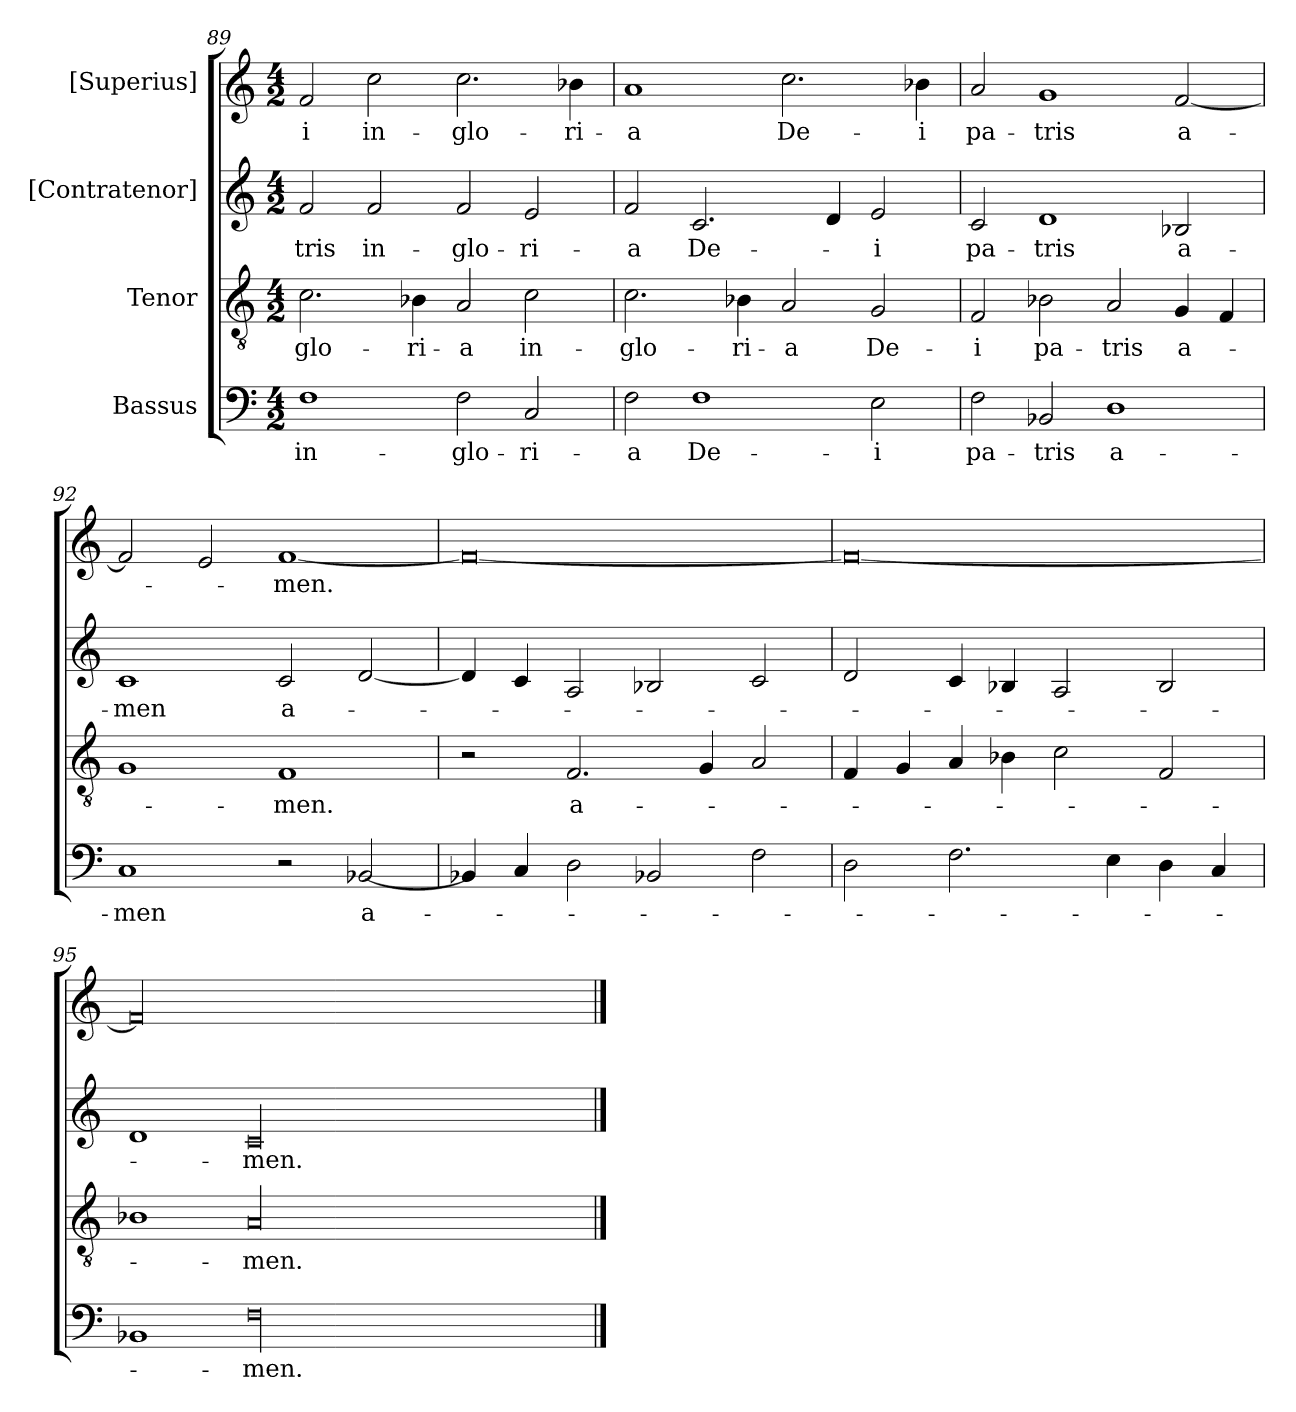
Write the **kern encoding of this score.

**kern	**text	**kern	**text	**kern	**text	**kern	**text
*part4	*part4	*part3	*part3	*part2	*part2	*part1	*part1
*staff4	*staff4	*staff3	*staff3	*staff2	*staff2	*staff1	*staff1
*I"Bassus	*	*I"Tenor	*	*I"[Contratenor]	*	*I"[Superius]	*
*clefF4	*	*clefGv2	*	*clefG2	*	*clefG2	*
*k[]	*	*k[]	*	*k[]	*	*k[]	*
*M4/2	*	*M4/2	*	*M4/2	*	*M4/2	*
=89	=89	=89	=89	=89	=89	=89	=89
1F\	in-	2.c\	glo-	2f/	-tris	2f/	-i
.	.	.	.	2f/	in-	2cc\	in-
.	.	4B-X\	-ri-	.	.	.	.
2F\	glo-	2A/	-a	2f/	glo-	2.cc\	glo-
2C/	-ri-	2c\	in-	2e/	-ri-	.	.
.	.	.	.	.	.	4b-X\	-ri-
=90	=90	=90	=90	=90	=90	=90	=90
2F\	-a	2.c\	glo-	2f/	-a	1a/	-a
1F\	De-	.	.	2.c/	De-	.	.
.	.	4B-X\	-ri-	.	.	.	.
.	.	2A/	-a	.	.	2.cc\	De-
.	.	.	.	4d/	.	.	.
2E\	-i	2G/	De-	2e/	-i	.	.
.	.	.	.	.	.	4b-X\	-i
=91	=91	=91	=91	=91	=91	=91	=91
2F\	pa-	2F/	-i	2c/	pa-	2a/	pa-
2BB-X/	-tris	2B-X\	pa-	1d/	-tris	1g/	-tris
1D\	a-	2A/	-tris	.	.	.	.
.	.	4G/	a-	2B-X/	a-	[2f/	a-
.	.	4F/	.	.	.	.	.
=92	=92	=92	=92	=92	=92	=92	=92
1C/	-men	1G/	.	1c/	-men	2f/]	.
.	.	.	.	.	.	2e/	.
2r	.	1F/	-men.	2c/	a-	[1f/	-men.
[2BB-X/	a-	.	.	[2d/	.	.	.
=93	=93	=93	=93	=93	=93	=93	=93
4BB-X/]	.	2r	.	4d/]	.	0f/_	.
4C/	.	.	.	4c/	.	.	.
2D\	.	2.F/	a-	2A/	.	.	.
2BB-X/	.	.	.	2B-X/	.	.	.
.	.	4G/	.	.	.	.	.
2F\	.	2A/	.	2c/	.	.	.
=94	=94	=94	=94	=94	=94	=94	=94
2D\	.	4F/	.	2d/	.	0f/_	.
.	.	4G/	.	.	.	.	.
2.F\	.	4A/	.	4c/	.	.	.
.	.	4B-X\	.	4B-X/	.	.	.
.	.	2c\	.	2A/	.	.	.
4E\	.	.	.	.	.	.	.
4D\	.	2F/	.	2B-/	.	.	.
4C/	.	.	.	.	.	.	.
=95	=95	=95	=95	=95	=95	=95	=95
1BB-X/	.	1B-X\	.	1d/	.	00f/]	.
00F\	-men.	00A/	-men.	00c/	-men.	.	.
.	.	.	.	.	.	1ryy	.
==	==	==	==	==	==	==	==
*-	*-	*-	*-	*-	*-	*-	*-
